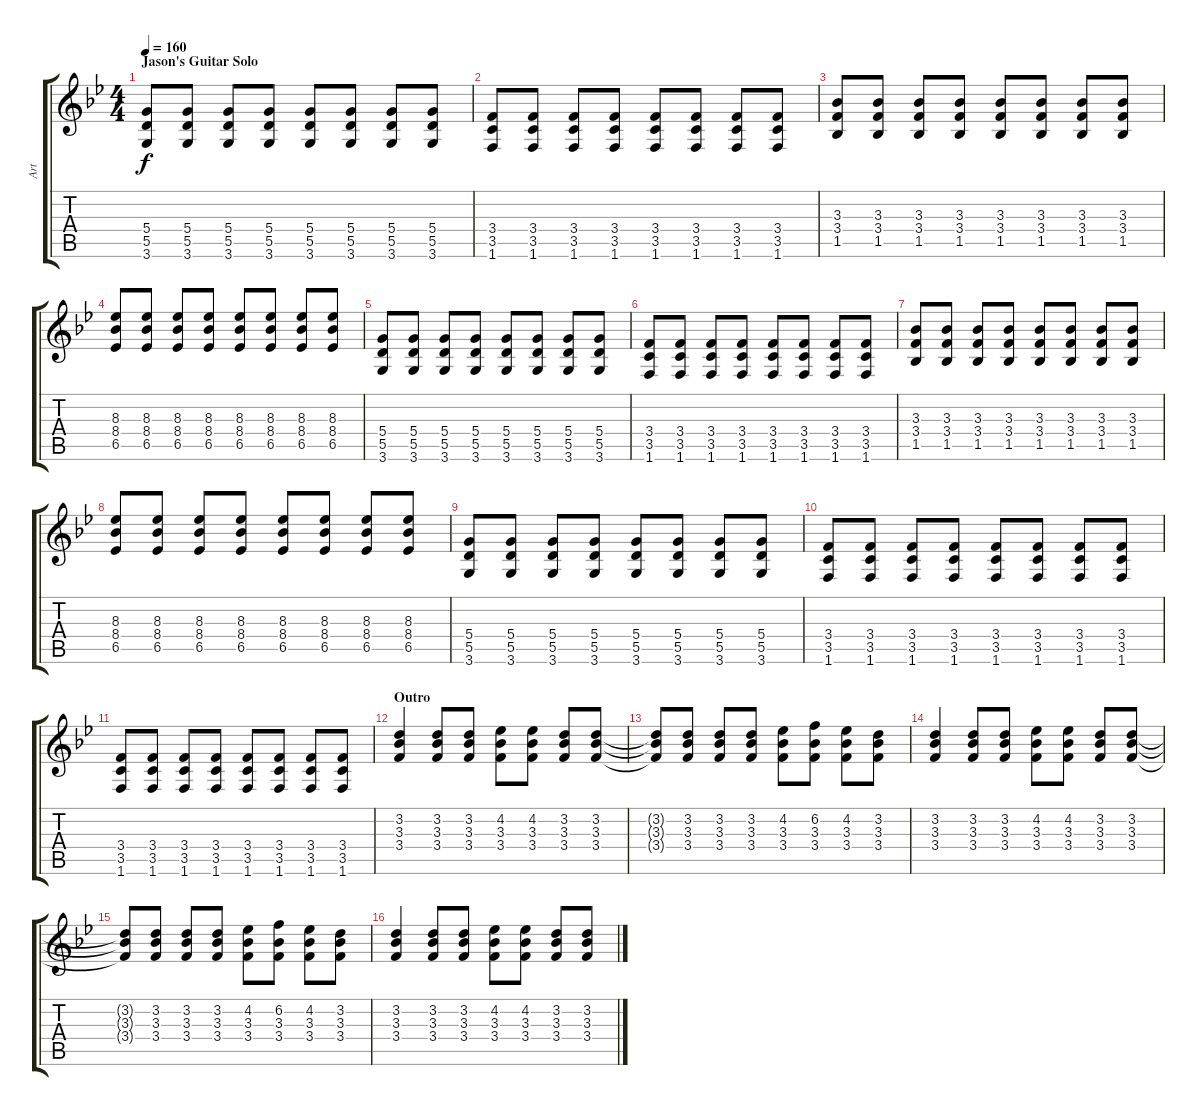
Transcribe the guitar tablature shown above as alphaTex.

\track ("Art" "Art") {instrument overdrivenguitar}
\staff {score tabs}
\tuning (E4 B3 G3 D3 A2 E2) {hide}
\ts (4 4)
\section ("" "Jason's Guitar Solo")
\tempo 160
\clef g2
\ks bb
(5.4 5.5 3.6).8{dy f} (5.4 5.5 3.6).8 (5.4 5.5 3.6).8 (5.4 5.5 3.6).8 (5.4 5.5 3.6).8 (5.4 5.5 3.6).8 (5.4 5.5 3.6).8 (5.4 5.5 3.6).8 |
(3.4 3.5 1.6).8 (3.4 3.5 1.6).8 (3.4 3.5 1.6).8 (3.4 3.5 1.6).8 (3.4 3.5 1.6).8 (3.4 3.5 1.6).8 (3.4 3.5 1.6).8 (3.4 3.5 1.6).8 |
(3.3 3.4 1.5).8 (3.3 3.4 1.5).8 (3.3 3.4 1.5).8 (3.3 3.4 1.5).8 (3.3 3.4 1.5).8 (3.3 3.4 1.5).8 (3.3 3.4 1.5).8 (3.3 3.4 1.5).8 |
(8.3 8.4 6.5).8 (8.3 8.4 6.5).8 (8.3 8.4 6.5).8 (8.3 8.4 6.5).8 (8.3 8.4 6.5).8 (8.3 8.4 6.5).8 (8.3 8.4 6.5).8 (8.3 8.4 6.5).8 |
(5.4 5.5 3.6).8 (5.4 5.5 3.6).8 (5.4 5.5 3.6).8 (5.4 5.5 3.6).8 (5.4 5.5 3.6).8 (5.4 5.5 3.6).8 (5.4 5.5 3.6).8 (5.4 5.5 3.6).8 |
(3.4 3.5 1.6).8 (3.4 3.5 1.6).8 (3.4 3.5 1.6).8 (3.4 3.5 1.6).8 (3.4 3.5 1.6).8 (3.4 3.5 1.6).8 (3.4 3.5 1.6).8 (3.4 3.5 1.6).8 |
(3.3 3.4 1.5).8 (3.3 3.4 1.5).8 (3.3 3.4 1.5).8 (3.3 3.4 1.5).8 (3.3 3.4 1.5).8 (3.3 3.4 1.5).8 (3.3 3.4 1.5).8 (3.3 3.4 1.5).8 |
(8.3 8.4 6.5).8 (8.3 8.4 6.5).8 (8.3 8.4 6.5).8 (8.3 8.4 6.5).8 (8.3 8.4 6.5).8 (8.3 8.4 6.5).8 (8.3 8.4 6.5).8 (8.3 8.4 6.5).8 |
(5.4 5.5 3.6).8 (5.4 5.5 3.6).8 (5.4 5.5 3.6).8 (5.4 5.5 3.6).8 (5.4 5.5 3.6).8 (5.4 5.5 3.6).8 (5.4 5.5 3.6).8 (5.4 5.5 3.6).8 |
(3.4 3.5 1.6).8{volume 12} (3.4 3.5 1.6).8 (3.4 3.5 1.6).8 (3.4 3.5 1.6).8 (3.4 3.5 1.6).8 (3.4 3.5 1.6).8 (3.4 3.5 1.6).8 (3.4 3.5 1.6).8 |
(3.4 3.5 1.6).8 (3.4 3.5 1.6).8 (3.4 3.5 1.6).8 (3.4 3.5 1.6).8 (3.4 3.5 1.6).8 (3.4 3.5 1.6).8 (3.4 3.5 1.6).8 (3.4 3.5 1.6).8 |
\section ("" "Outro")
(3.2 3.3 3.4).4{volume 16 instrument overdrivenguitar} (3.2 3.3 3.4).8 (3.2 3.3 3.4).8 (4.2 3.3 3.4).8 (4.2 3.3 3.4).8 (3.2 3.3 3.4).8 (3.2 3.3 3.4).8 |
(3.2{t} 3.3{t} 3.4{t}).8 (3.2 3.3 3.4).8 (3.2 3.3 3.4).8 (3.2 3.3 3.4).8 (4.2 3.3 3.4).8 (6.2 3.3 3.4).8 (4.2 3.3 3.4).8 (3.2 3.3 3.4).8 |
(3.2 3.3 3.4).4{instrument overdrivenguitar} (3.2 3.3 3.4).8 (3.2 3.3 3.4).8 (4.2 3.3 3.4).8 (4.2 3.3 3.4).8 (3.2 3.3 3.4).8 (3.2 3.3 3.4).8 |
(3.2{t} 3.3{t} 3.4{t}).8 (3.2 3.3 3.4).8 (3.2 3.3 3.4).8 (3.2 3.3 3.4).8 (4.2 3.3 3.4).8 (6.2 3.3 3.4).8 (4.2 3.3 3.4).8 (3.2 3.3 3.4).8 |
(3.2 3.3 3.4).4{instrument overdrivenguitar} (3.2 3.3 3.4).8 (3.2 3.3 3.4).8 (4.2 3.3 3.4).8 (4.2 3.3 3.4).8 (3.2 3.3 3.4).8 (3.2 3.3 3.4).8
